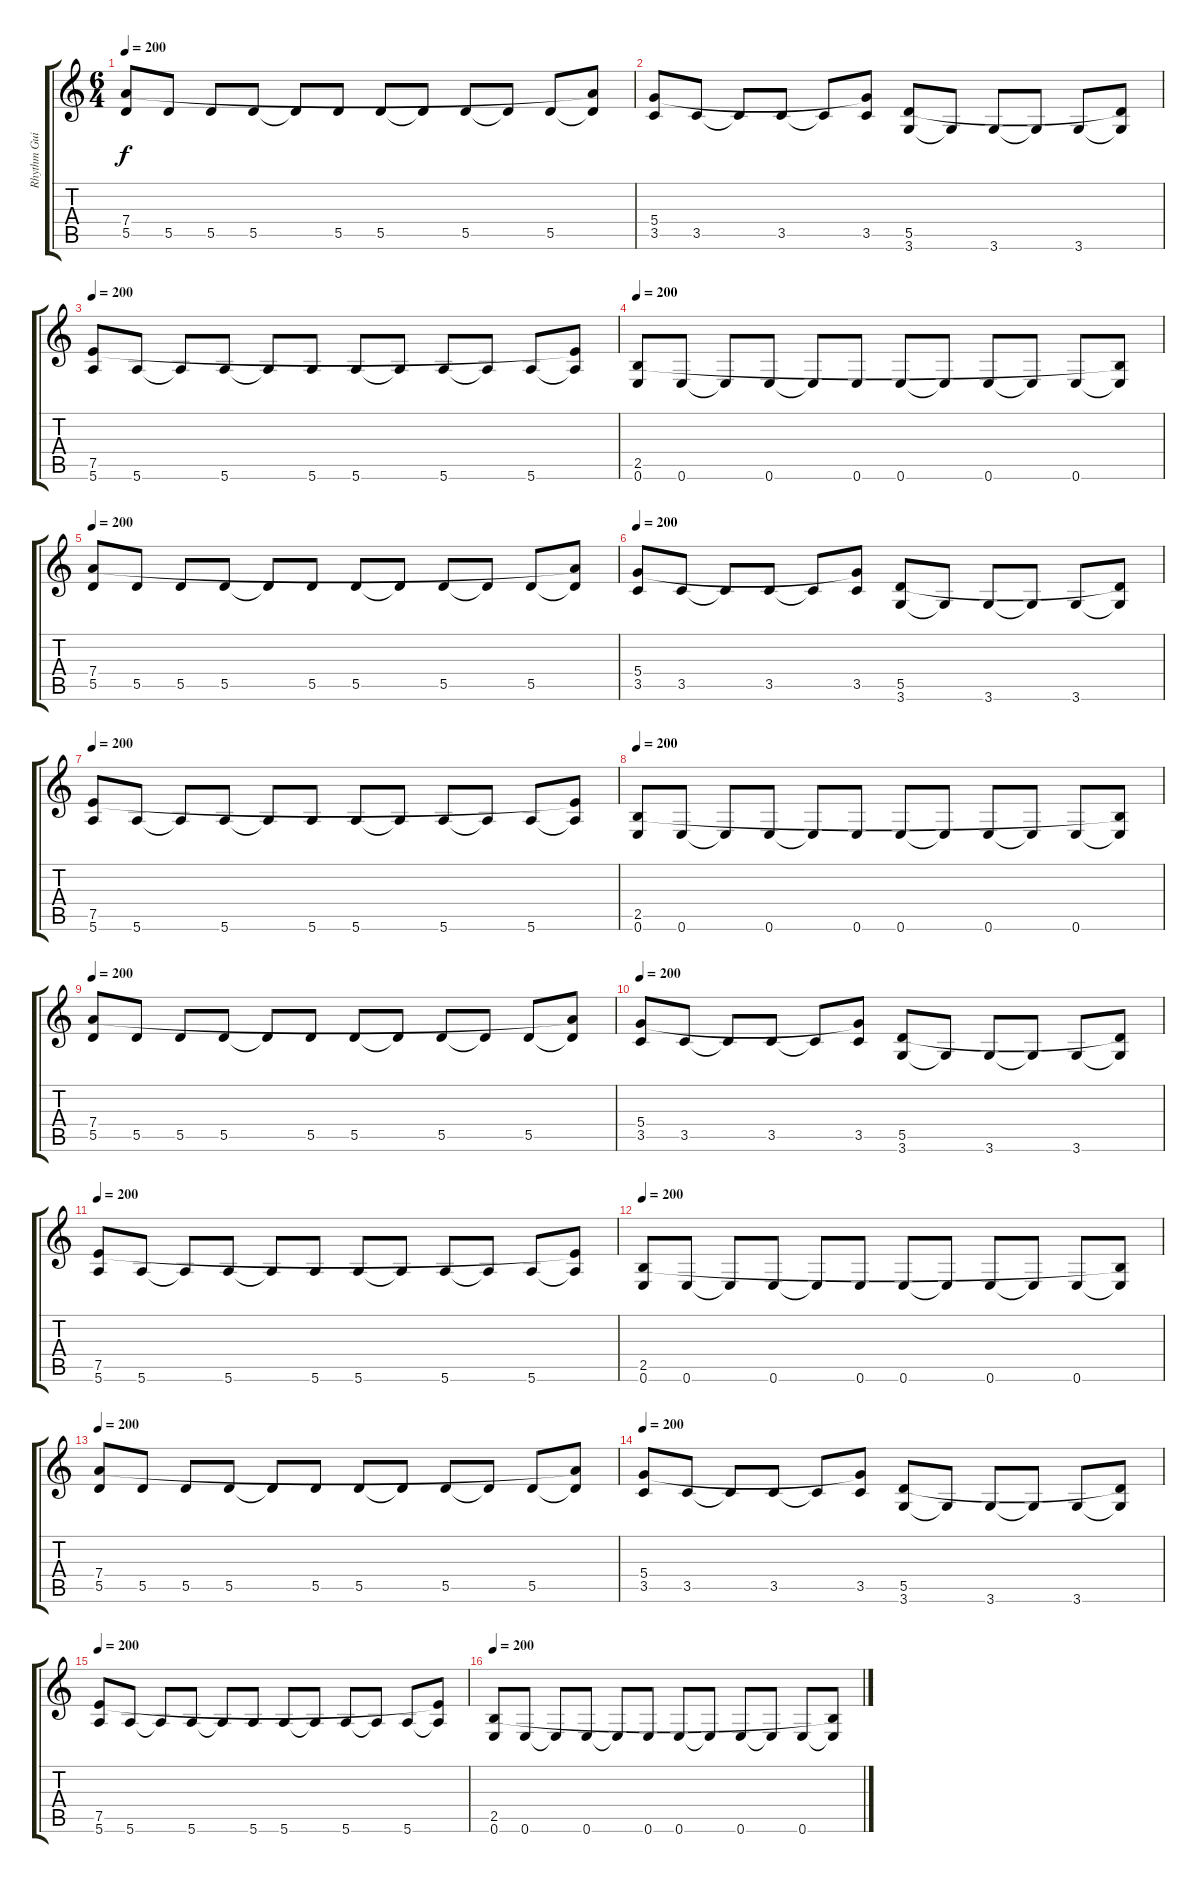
\track ("Rhythm Guitar" "Rhythm Gui") {instrument distortionguitar}
\staff {score tabs}
\tuning (E4 B3 G3 D3 A2 E2) {hide}
\ts (6 4)
\tempo 200
\clef g2
\ks c
(7.4 5.5).8{dy f} 5.5.8 5.5.8 5.5.8 5.5{t}.8 5.5.8 5.5.8 5.5{t}.8 5.5.8 5.5{t}.8 5.5.8 (7.4{t} 5.5{t}).8 |
(5.4 3.5).8 3.5.8 3.5{t}.8 3.5.8 3.5{t}.8 (5.4{t} 3.5).8 (5.5 3.6).8 3.6{t}.8 3.6.8 3.6{t}.8 3.6.8 (5.5{t} 3.6{t}).8 |
\tempo 200
(7.5 5.6).8 5.6.8 5.6{t}.8 5.6.8 5.6{t}.8 5.6.8 5.6.8 5.6{t}.8 5.6.8 5.6{t}.8 5.6.8 (7.5{t} 5.6{t}).8 |
\tempo 200
(2.5 0.6).8 0.6.8 0.6{t}.8 0.6.8 0.6{t}.8 0.6.8 0.6.8 0.6{t}.8 0.6.8 0.6{t}.8 0.6.8 (2.5{t} 0.6{t}).8 |
\tempo 200
(7.4 5.5).8 5.5.8 5.5.8 5.5.8 5.5{t}.8 5.5.8 5.5.8 5.5{t}.8 5.5.8 5.5{t}.8 5.5.8 (7.4{t} 5.5{t}).8 |
\tempo 200
(5.4 3.5).8 3.5.8 3.5{t}.8 3.5.8 3.5{t}.8 (5.4{t} 3.5).8 (5.5 3.6).8 3.6{t}.8 3.6.8 3.6{t}.8 3.6.8 (5.5{t} 3.6{t}).8 |
\tempo 200
(7.5 5.6).8 5.6.8 5.6{t}.8 5.6.8 5.6{t}.8 5.6.8 5.6.8 5.6{t}.8 5.6.8 5.6{t}.8 5.6.8 (7.5{t} 5.6{t}).8 |
\tempo 200
(2.5 0.6).8 0.6.8 0.6{t}.8 0.6.8 0.6{t}.8 0.6.8 0.6.8 0.6{t}.8 0.6.8 0.6{t}.8 0.6.8 (2.5{t} 0.6{t}).8 |
\tempo 200
(7.4 5.5).8 5.5.8 5.5.8 5.5.8 5.5{t}.8 5.5.8 5.5.8 5.5{t}.8 5.5.8 5.5{t}.8 5.5.8 (7.4{t} 5.5{t}).8 |
\tempo 200
(5.4 3.5).8 3.5.8 3.5{t}.8 3.5.8 3.5{t}.8 (5.4{t} 3.5).8 (5.5 3.6).8 3.6{t}.8 3.6.8 3.6{t}.8 3.6.8 (5.5{t} 3.6{t}).8 |
\tempo 200
(7.5 5.6).8 5.6.8 5.6{t}.8 5.6.8 5.6{t}.8 5.6.8 5.6.8 5.6{t}.8 5.6.8 5.6{t}.8 5.6.8 (7.5{t} 5.6{t}).8 |
\tempo 200
(2.5 0.6).8 0.6.8 0.6{t}.8 0.6.8 0.6{t}.8 0.6.8 0.6.8 0.6{t}.8 0.6.8 0.6{t}.8 0.6.8 (2.5{t} 0.6{t}).8 |
\tempo 200
(7.4 5.5).8 5.5.8 5.5.8 5.5.8 5.5{t}.8 5.5.8 5.5.8 5.5{t}.8 5.5.8 5.5{t}.8 5.5.8 (7.4{t} 5.5{t}).8 |
\tempo 200
(5.4 3.5).8 3.5.8 3.5{t}.8 3.5.8 3.5{t}.8 (5.4{t} 3.5).8 (5.5 3.6).8 3.6{t}.8 3.6.8 3.6{t}.8 3.6.8 (5.5{t} 3.6{t}).8 |
\tempo 200
(7.5 5.6).8 5.6.8 5.6{t}.8 5.6.8 5.6{t}.8 5.6.8 5.6.8 5.6{t}.8 5.6.8 5.6{t}.8 5.6.8 (7.5{t} 5.6{t}).8 |
\tempo 200
(2.5 0.6).8 0.6.8 0.6{t}.8 0.6.8 0.6{t}.8 0.6.8 0.6.8 0.6{t}.8 0.6.8 0.6{t}.8 0.6.8 (2.5{t} 0.6{t}).8
